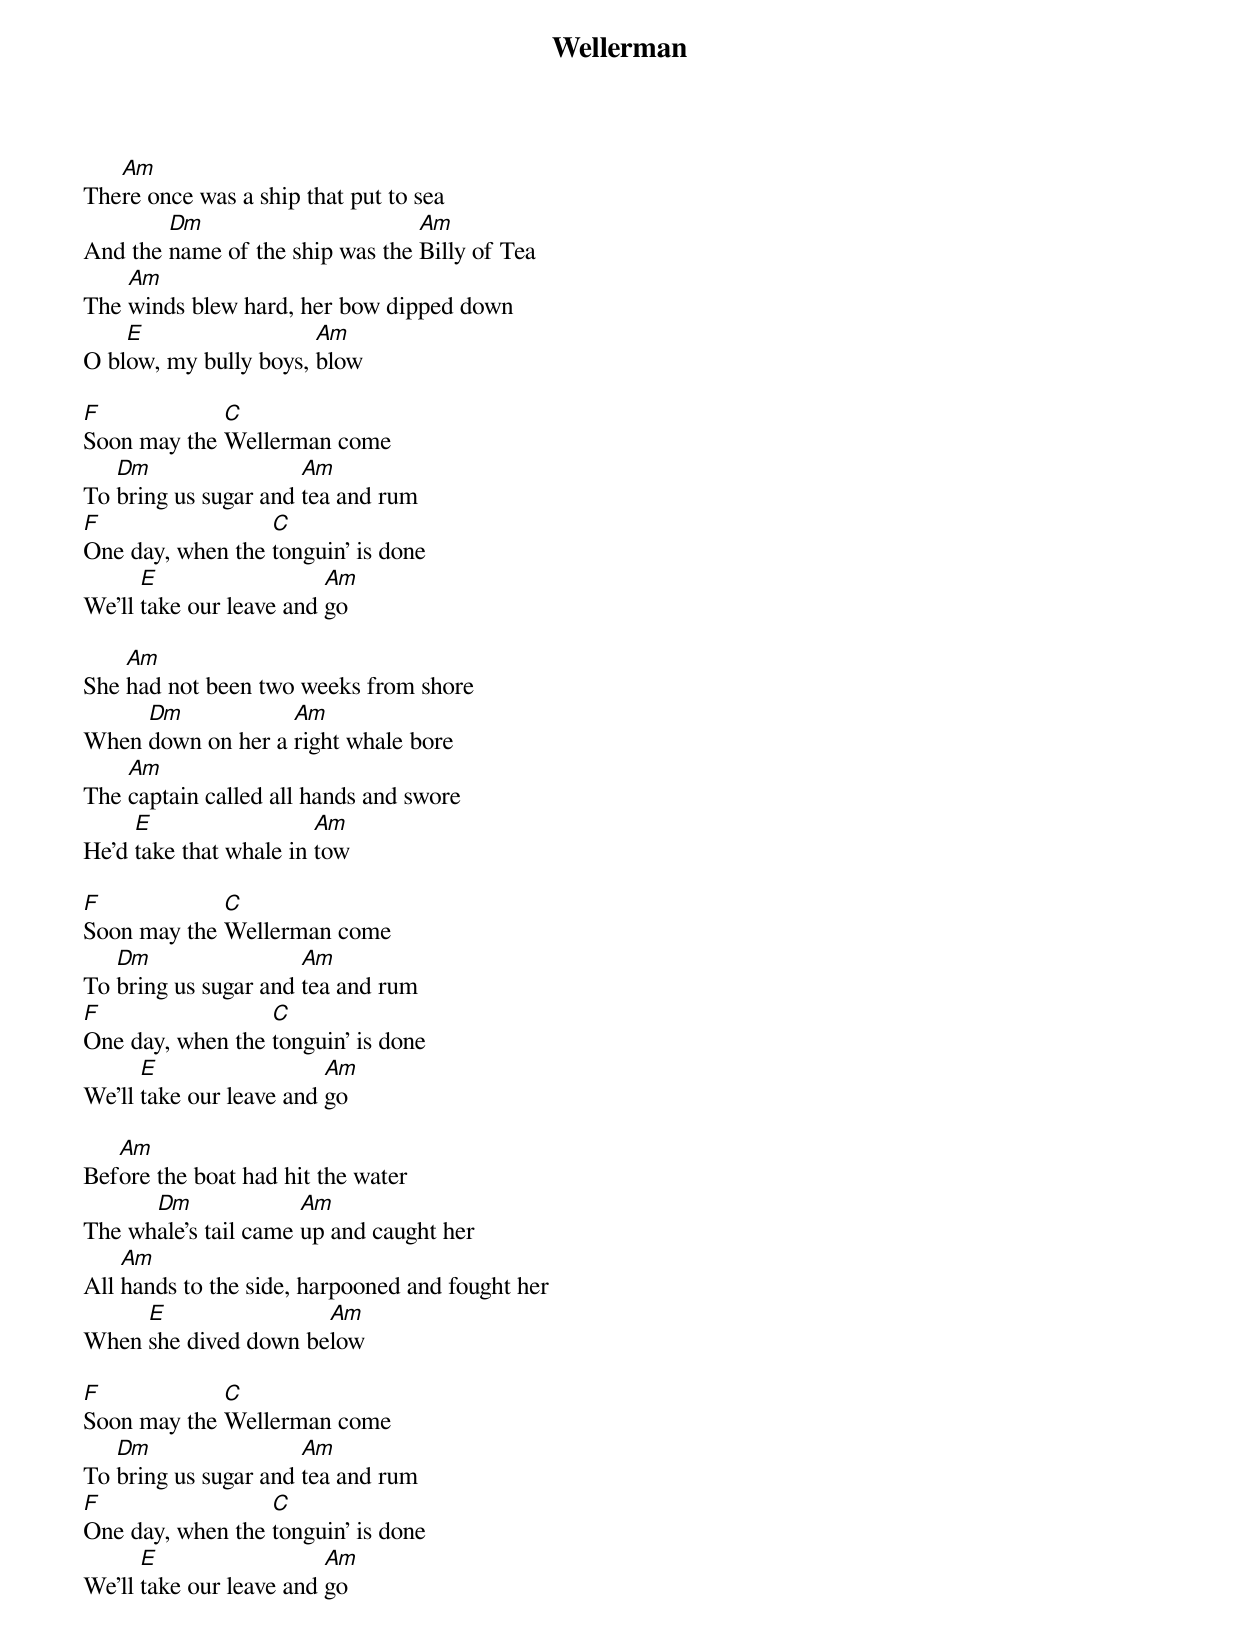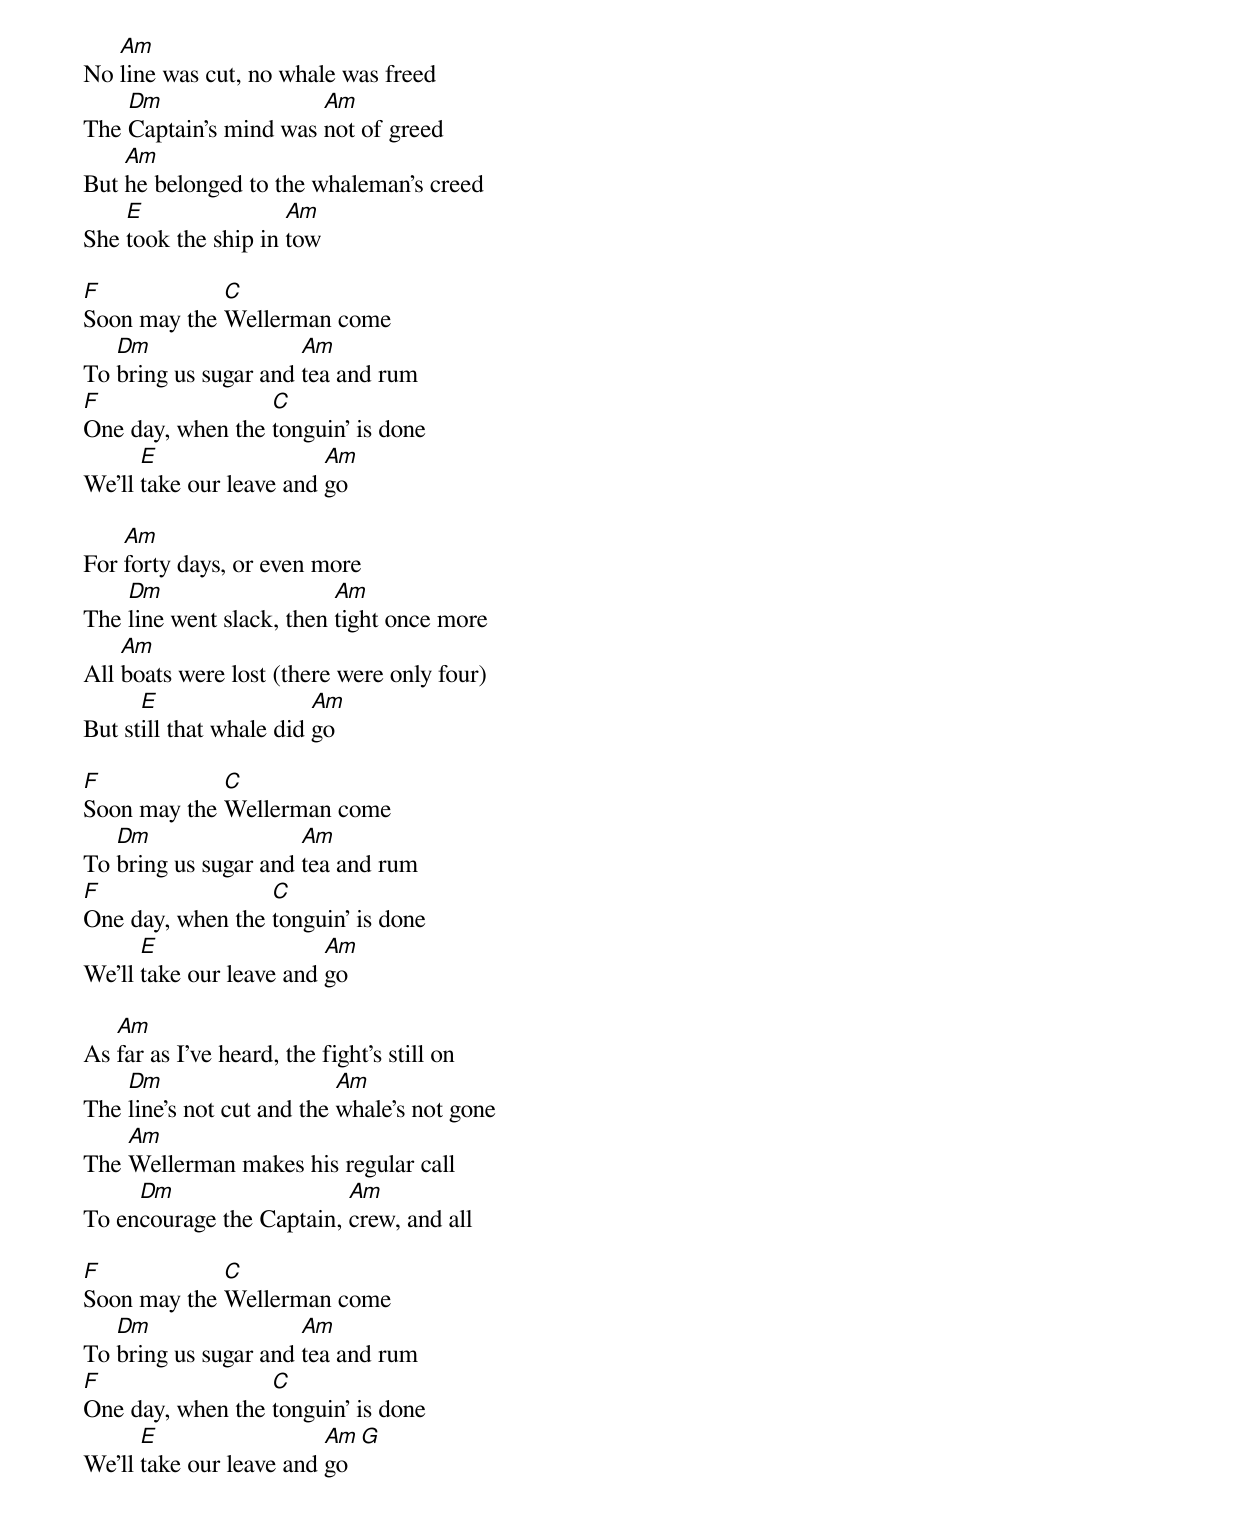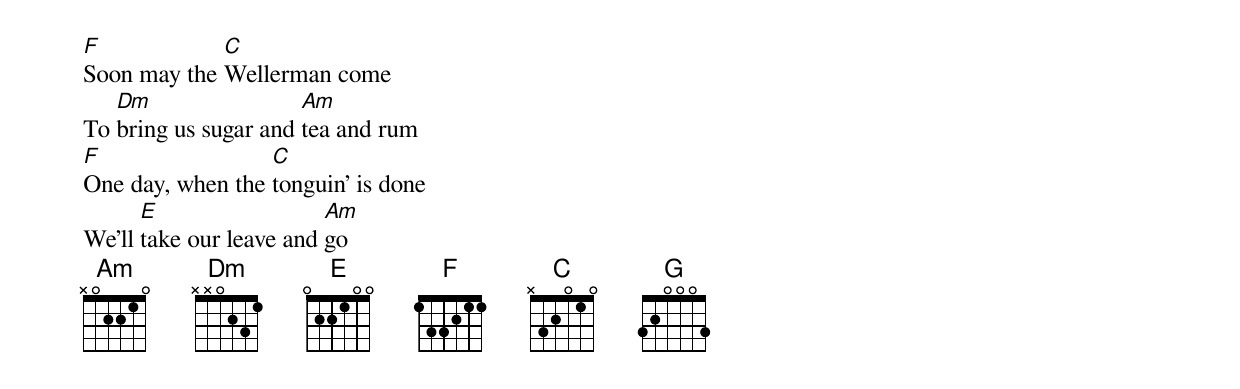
{title: Wellerman}
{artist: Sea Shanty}
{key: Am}
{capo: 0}
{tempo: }
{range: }
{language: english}
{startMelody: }
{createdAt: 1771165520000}
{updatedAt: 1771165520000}
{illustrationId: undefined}
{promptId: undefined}

{start_of_verse}
The[Am]re once was a ship that put to sea
And the [Dm]name of the ship was the [Am]Billy of Tea
The [Am]winds blew hard, her bow dipped down
O bl[E]ow, my bully boys, [Am]blow
{end_of_verse}

{start_of_verse}
[F]Soon may the [C]Wellerman come
To [Dm]bring us sugar and [Am]tea and rum
[F]One day, when the [C]tonguin' is done
We'll [E]take our leave and [Am]go
{end_of_verse}

{start_of_verse}
She [Am]had not been two weeks from shore
When [Dm]down on her a [Am]right whale bore
The [Am]captain called all hands and swore
He'd [E]take that whale in [Am]tow
{end_of_verse}

{start_of_verse}
[F]Soon may the [C]Wellerman come
To [Dm]bring us sugar and [Am]tea and rum
[F]One day, when the [C]tonguin' is done
We'll [E]take our leave and [Am]go
{end_of_verse}

{start_of_verse}
Bef[Am]ore the boat had hit the water
The wh[Dm]ale's tail came [Am]up and caught her
All [Am]hands to the side, harpooned and fought her
When [E]she dived down be[Am]low
{end_of_verse}

{start_of_verse}
[F]Soon may the [C]Wellerman come
To [Dm]bring us sugar and [Am]tea and rum
[F]One day, when the [C]tonguin' is done
We'll [E]take our leave and [Am]go
{end_of_verse}

{start_of_verse}
No [Am]line was cut, no whale was freed
The [Dm]Captain's mind was [Am]not of greed
But [Am]he belonged to the whaleman's creed
She [E]took the ship in [Am]tow
{end_of_verse}

{start_of_verse}
[F]Soon may the [C]Wellerman come
To [Dm]bring us sugar and [Am]tea and rum
[F]One day, when the [C]tonguin' is done
We'll [E]take our leave and [Am]go
{end_of_verse}

{start_of_verse}
For [Am]forty days, or even more
The [Dm]line went slack, then [Am]tight once more
All [Am]boats were lost (there were only four)
But st[E]ill that whale did [Am]go
{end_of_verse}

{start_of_verse}
[F]Soon may the [C]Wellerman come
To [Dm]bring us sugar and [Am]tea and rum
[F]One day, when the [C]tonguin' is done
We'll [E]take our leave and [Am]go
{end_of_verse}

{start_of_verse}
As [Am]far as I've heard, the fight's still on
The [Dm]line's not cut and the [Am]whale's not gone
The [Am]Wellerman makes his regular call
To en[Dm]courage the Captain, [Am]crew, and all
{end_of_verse}

{start_of_verse}
[F]Soon may the [C]Wellerman come
To [Dm]bring us sugar and [Am]tea and rum
[F]One day, when the [C]tonguin' is done
We'll [E]take our leave and [Am]go [G]
{end_of_verse}

{start_of_verse}
[F]Soon may the [C]Wellerman come
To [Dm]bring us sugar and [Am]tea and rum
[F]One day, when the [C]tonguin' is done
We'll [E]take our leave and [Am]go
{end_of_verse}
